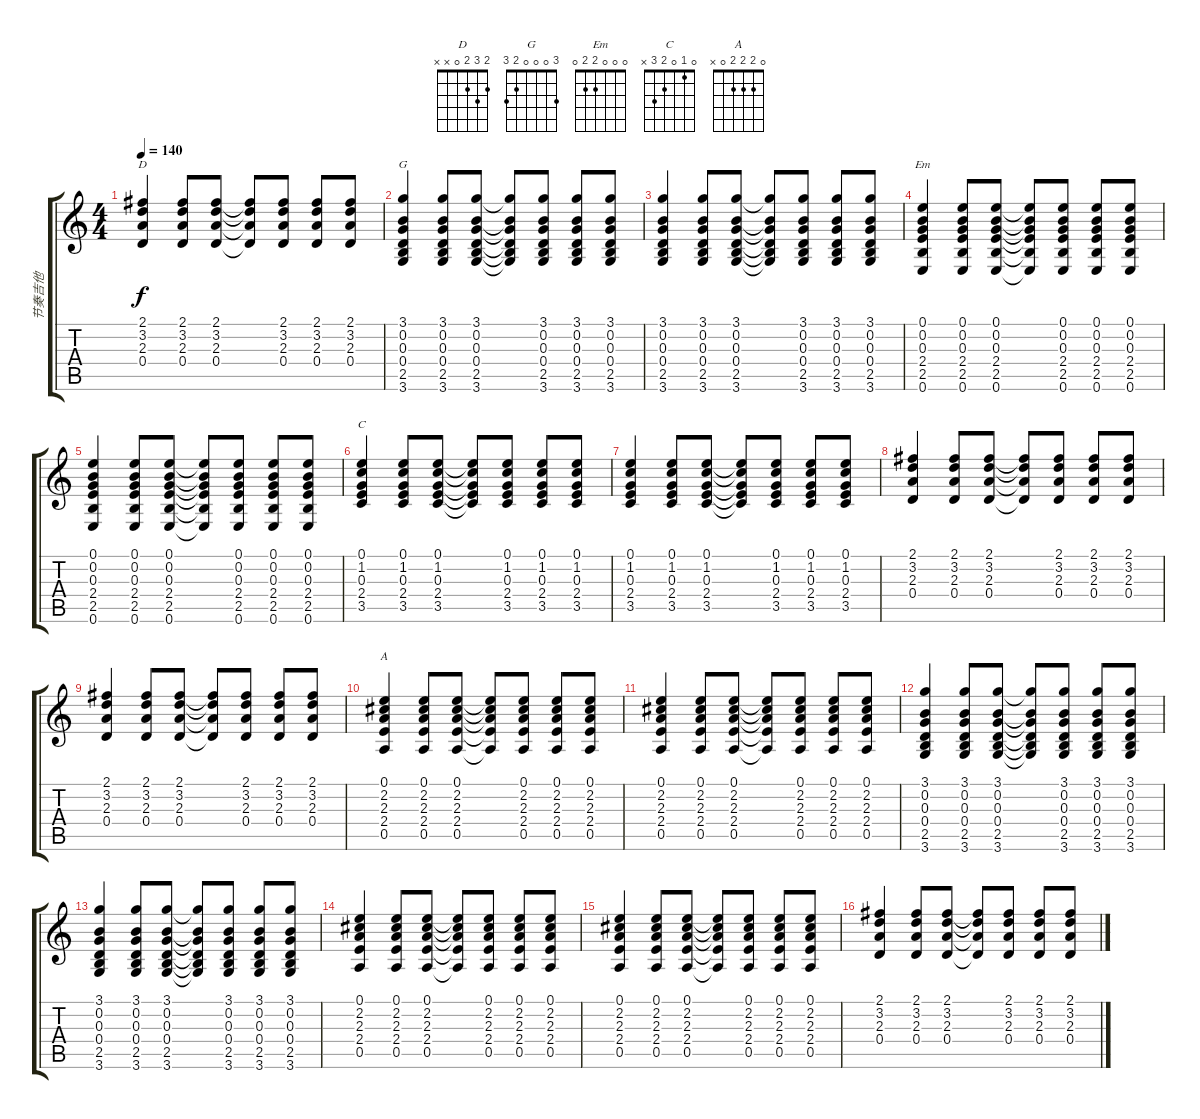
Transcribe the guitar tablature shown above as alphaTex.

\track ("节奏吉他" "节奏吉他") {instrument electricguitarclean}
\staff {score tabs}
\tuning (E4 B3 G3 D3 A2 E2) {hide}
\chord ("D" 2 3 2 0 x x)
\chord ("G" 3 0 0 0 2 3)
\chord ("Em" 0 0 0 2 2 0)
\chord ("C" 0 1 0 2 3 x)
\chord ("A" 0 2 2 2 0 x)
\ts (4 4)
\tempo 140
\clef g2
\ks c
(2.1 3.2 2.3 0.4).4{ch "D" dy f} (2.1 3.2 2.3 0.4).8 (2.1 3.2 2.3 0.4).8 (2.1{t} 3.2{t} 2.3{t} 0.4{t}).8 (2.1 3.2 2.3 0.4).8 (2.1 3.2 2.3 0.4).8 (2.1 3.2 2.3 0.4).8 |
(3.1 0.2 0.3 0.4 2.5 3.6).4{ch "G"} (3.1 0.2 0.3 0.4 2.5 3.6).8 (3.1 0.2 0.3 0.4 2.5 3.6).8 (3.1{t} 0.2{t} 0.3{t} 0.4{t} 2.5{t} 3.6{t}).8 (3.1 0.2 0.3 0.4 2.5 3.6).8 (3.1 0.2 0.3 0.4 2.5 3.6).8 (3.1 0.2 0.3 0.4 2.5 3.6).8 |
(3.1 0.2 0.3 0.4 2.5 3.6).4 (3.1 0.2 0.3 0.4 2.5 3.6).8 (3.1 0.2 0.3 0.4 2.5 3.6).8 (3.1{t} 0.2{t} 0.3{t} 0.4{t} 2.5{t} 3.6{t}).8 (3.1 0.2 0.3 0.4 2.5 3.6).8 (3.1 0.2 0.3 0.4 2.5 3.6).8 (3.1 0.2 0.3 0.4 2.5 3.6).8 |
(0.1 0.2 0.3 2.4 2.5 0.6).4{ch "Em"} (0.1 0.2 0.3 2.4 2.5 0.6).8 (0.1 0.2 0.3 2.4 2.5 0.6).8 (0.1{t} 0.2{t} 0.3{t} 2.4{t} 2.5{t} 0.6{t}).8 (0.1 0.2 0.3 2.4 2.5 0.6).8 (0.1 0.2 0.3 2.4 2.5 0.6).8 (0.1 0.2 0.3 2.4 2.5 0.6).8 |
(0.1 0.2 0.3 2.4 2.5 0.6).4 (0.1 0.2 0.3 2.4 2.5 0.6).8 (0.1 0.2 0.3 2.4 2.5 0.6).8 (0.1{t} 0.2{t} 0.3{t} 2.4{t} 2.5{t} 0.6{t}).8 (0.1 0.2 0.3 2.4 2.5 0.6).8 (0.1 0.2 0.3 2.4 2.5 0.6).8 (0.1 0.2 0.3 2.4 2.5 0.6).8 |
(0.1 1.2 0.3 2.4 3.5).4{ch "C"} (0.1 1.2 0.3 2.4 3.5).8 (0.1 1.2 0.3 2.4 3.5).8 (0.1{t} 1.2{t} 0.3{t} 2.4{t} 3.5{t}).8 (0.1 1.2 0.3 2.4 3.5).8 (0.1 1.2 0.3 2.4 3.5).8 (0.1 1.2 0.3 2.4 3.5).8 |
(0.1 1.2 0.3 2.4 3.5).4 (0.1 1.2 0.3 2.4 3.5).8 (0.1 1.2 0.3 2.4 3.5).8 (0.1{t} 1.2{t} 0.3{t} 2.4{t} 3.5{t}).8 (0.1 1.2 0.3 2.4 3.5).8 (0.1 1.2 0.3 2.4 3.5).8 (0.1 1.2 0.3 2.4 3.5).8 |
(2.1 3.2 2.3 0.4).4 (2.1 3.2 2.3 0.4).8 (2.1 3.2 2.3 0.4).8 (2.1{t} 3.2{t} 2.3{t} 0.4{t}).8 (2.1 3.2 2.3 0.4).8 (2.1 3.2 2.3 0.4).8 (2.1 3.2 2.3 0.4).8 |
(2.1 3.2 2.3 0.4).4 (2.1 3.2 2.3 0.4).8 (2.1 3.2 2.3 0.4).8 (2.1{t} 3.2{t} 2.3{t} 0.4{t}).8 (2.1 3.2 2.3 0.4).8 (2.1 3.2 2.3 0.4).8 (2.1 3.2 2.3 0.4).8 |
(0.1 2.2 2.3 2.4 0.5).4{ch "A"} (0.1 2.2 2.3 2.4 0.5).8 (0.1 2.2 2.3 2.4 0.5).8 (0.1{t} 2.2{t} 2.3{t} 2.4{t} 0.5{t}).8 (0.1 2.2 2.3 2.4 0.5).8 (0.1 2.2 2.3 2.4 0.5).8 (0.1 2.2 2.3 2.4 0.5).8 |
(0.1 2.2 2.3 2.4 0.5).4 (0.1 2.2 2.3 2.4 0.5).8 (0.1 2.2 2.3 2.4 0.5).8 (0.1{t} 2.2{t} 2.3{t} 2.4{t} 0.5{t}).8 (0.1 2.2 2.3 2.4 0.5).8 (0.1 2.2 2.3 2.4 0.5).8 (0.1 2.2 2.3 2.4 0.5).8 |
(3.1 0.2 0.3 0.4 2.5 3.6).4 (3.1 0.2 0.3 0.4 2.5 3.6).8 (3.1 0.2 0.3 0.4 2.5 3.6).8 (3.1{t} 0.2{t} 0.3{t} 0.4{t} 2.5{t} 3.6{t}).8 (3.1 0.2 0.3 0.4 2.5 3.6).8 (3.1 0.2 0.3 0.4 2.5 3.6).8 (3.1 0.2 0.3 0.4 2.5 3.6).8 |
(3.1 0.2 0.3 0.4 2.5 3.6).4 (3.1 0.2 0.3 0.4 2.5 3.6).8 (3.1 0.2 0.3 0.4 2.5 3.6).8 (3.1{t} 0.2{t} 0.3{t} 0.4{t} 2.5{t} 3.6{t}).8 (3.1 0.2 0.3 0.4 2.5 3.6).8 (3.1 0.2 0.3 0.4 2.5 3.6).8 (3.1 0.2 0.3 0.4 2.5 3.6).8 |
(0.1 2.2 2.3 2.4 0.5).4 (0.1 2.2 2.3 2.4 0.5).8 (0.1 2.2 2.3 2.4 0.5).8 (0.1{t} 2.2{t} 2.3{t} 2.4{t} 0.5{t}).8 (0.1 2.2 2.3 2.4 0.5).8 (0.1 2.2 2.3 2.4 0.5).8 (0.1 2.2 2.3 2.4 0.5).8 |
(0.1 2.2 2.3 2.4 0.5).4 (0.1 2.2 2.3 2.4 0.5).8 (0.1 2.2 2.3 2.4 0.5).8 (0.1{t} 2.2{t} 2.3{t} 2.4{t} 0.5{t}).8 (0.1 2.2 2.3 2.4 0.5).8 (0.1 2.2 2.3 2.4 0.5).8 (0.1 2.2 2.3 2.4 0.5).8 |
(2.1 3.2 2.3 0.4).4 (2.1 3.2 2.3 0.4).8 (2.1 3.2 2.3 0.4).8 (2.1{t} 3.2{t} 2.3{t} 0.4{t}).8 (2.1 3.2 2.3 0.4).8 (2.1 3.2 2.3 0.4).8 (2.1 3.2 2.3 0.4).8
